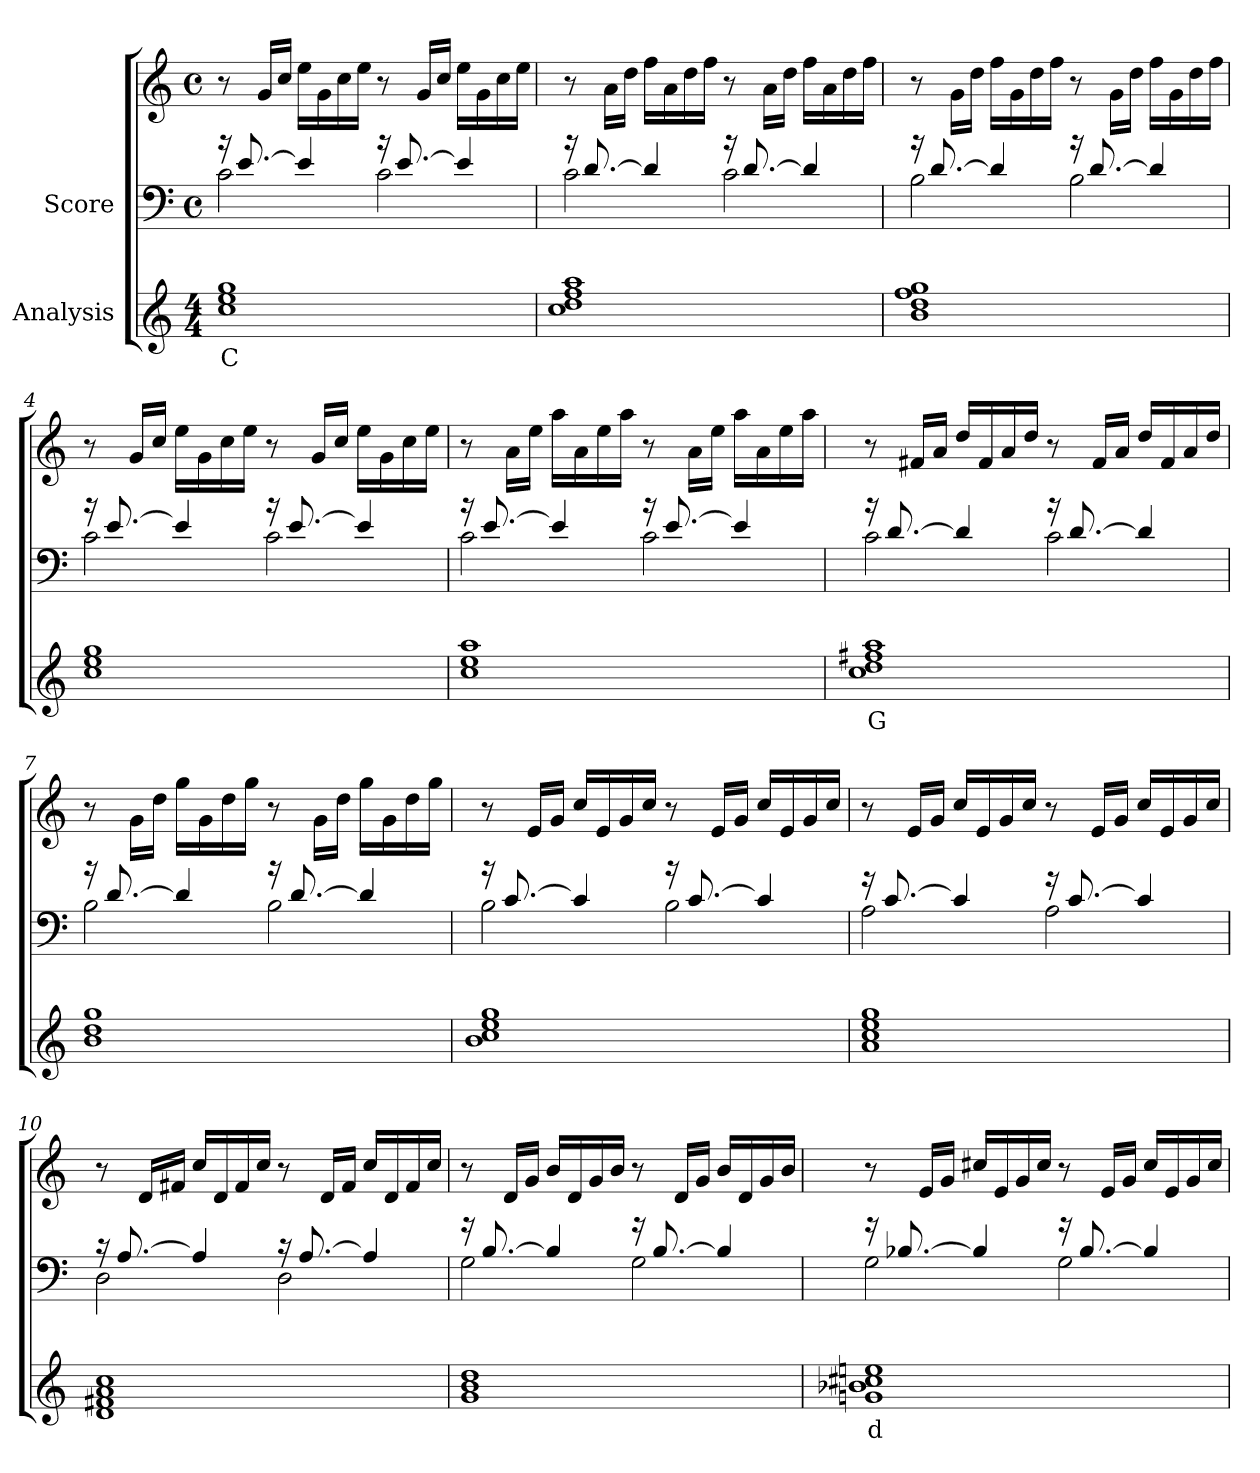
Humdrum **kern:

**kern	**text	**kern	**kern
*part2	*part2	*part1	*part1
*staff3	*staff3	*staff2	*staff1
*I"Analysis	*	*I"Score	*
*clefG2	*	*clefF4	*clefG2
*k[]	*	*k[]	*k[]
*M4/4	*	*M4/4	*M4/4
*	*	*met(c)	*met(c)
*MM88	*	*MM88	*MM88
=1	=1	=1	=1
!	!LO:LY:b	!	!
*	*	*^	*
1cc 1ee 1gg	C	16r	2c\	8r
.	.	[8.e/	.	.
.	.	.	.	16g/LL
.	.	.	.	16cc/JJ
.	.	4e/]	.	16ee\LL
.	.	.	.	16g\
.	.	.	.	16cc\
.	.	.	.	16ee\JJ
.	.	16r	2c\	8r
.	.	[8.e/	.	.
.	.	.	.	16g/LL
.	.	.	.	16cc/JJ
.	.	4e/]	.	16ee\LL
.	.	.	.	16g\
.	.	.	.	16cc\
.	.	.	.	16ee\JJ
=2	=2	=2	=2	=2
1cc 1dd 1ff 1aa	.	16r	2c\	8r
.	.	[8.d/	.	.
.	.	.	.	16a\LL
.	.	.	.	16dd\JJ
.	.	4d/]	.	16ff\LL
.	.	.	.	16a\
.	.	.	.	16dd\
.	.	.	.	16ff\JJ
.	.	16r	2c\	8r
.	.	[8.d/	.	.
.	.	.	.	16a\LL
.	.	.	.	16dd\JJ
.	.	4d/]	.	16ff\LL
.	.	.	.	16a\
.	.	.	.	16dd\
.	.	.	.	16ff\JJ
!!LO:LB:g=z
=3	=3	=3	=3	=3
1b 1dd 1ff 1gg	.	16r	2B\	8r
.	.	[8.d/	.	.
.	.	.	.	16g\LL
.	.	.	.	16dd\JJ
.	.	4d/]	.	16ff\LL
.	.	.	.	16g\
.	.	.	.	16dd\
.	.	.	.	16ff\JJ
.	.	16r	2B\	8r
.	.	[8.d/	.	.
.	.	.	.	16g\LL
.	.	.	.	16dd\JJ
.	.	4d/]	.	16ff\LL
.	.	.	.	16g\
.	.	.	.	16dd\
.	.	.	.	16ff\JJ
=4	=4	=4	=4	=4
1cc 1ee 1gg	.	16r	2c\	8r
.	.	[8.e/	.	.
.	.	.	.	16g/LL
.	.	.	.	16cc/JJ
.	.	4e/]	.	16ee\LL
.	.	.	.	16g\
.	.	.	.	16cc\
.	.	.	.	16ee\JJ
.	.	16r	2c\	8r
.	.	[8.e/	.	.
.	.	.	.	16g/LL
.	.	.	.	16cc/JJ
.	.	4e/]	.	16ee\LL
.	.	.	.	16g\
.	.	.	.	16cc\
.	.	.	.	16ee\JJ
!!LO:LB:g=z
=5	=5	=5	=5	=5
1cc 1ee 1aa	.	16r	2c\	8r
.	.	[8.e/	.	.
.	.	.	.	16a\LL
.	.	.	.	16ee\JJ
.	.	4e/]	.	16aa\LL
.	.	.	.	16a\
.	.	.	.	16ee\
.	.	.	.	16aa\JJ
.	.	16r	2c\	8r
.	.	[8.e/	.	.
.	.	.	.	16a\LL
.	.	.	.	16ee\JJ
.	.	4e/]	.	16aa\LL
.	.	.	.	16a\
.	.	.	.	16ee\
.	.	.	.	16aa\JJ
=6	=6	=6	=6	=6
!	!LO:LY:b	!	!	!
1cc 1dd 1ff#X 1aa	G	16r	2c\	8r
.	.	[8.d/	.	.
.	.	.	.	16f#X/LL
.	.	.	.	16a/JJ
.	.	4d/]	.	16dd/LL
.	.	.	.	16f#/
.	.	.	.	16a/
.	.	.	.	16dd/JJ
.	.	16r	2c\	8r
.	.	[8.d/	.	.
.	.	.	.	16f#/LL
.	.	.	.	16a/JJ
.	.	4d/]	.	16dd/LL
.	.	.	.	16f#/
.	.	.	.	16a/
.	.	.	.	16dd/JJ
!!LO:PB:g=z
=7	=7	=7	=7	=7
1b 1dd 1gg	.	16r	2B\	8r
.	.	[8.d/	.	.
.	.	.	.	16g\LL
.	.	.	.	16dd\JJ
.	.	4d/]	.	16gg\LL
.	.	.	.	16g\
.	.	.	.	16dd\
.	.	.	.	16gg\JJ
.	.	16r	2B\	8r
.	.	[8.d/	.	.
.	.	.	.	16g\LL
.	.	.	.	16dd\JJ
.	.	4d/]	.	16gg\LL
.	.	.	.	16g\
.	.	.	.	16dd\
.	.	.	.	16gg\JJ
=8	=8	=8	=8	=8
1b 1cc 1ee 1gg	.	16r	2B\	8r
.	.	[8.c/	.	.
.	.	.	.	16e/LL
.	.	.	.	16g/JJ
.	.	4c/]	.	16cc/LL
.	.	.	.	16e/
.	.	.	.	16g/
.	.	.	.	16cc/JJ
.	.	16r	2B\	8r
.	.	[8.c/	.	.
.	.	.	.	16e/LL
.	.	.	.	16g/JJ
.	.	4c/]	.	16cc/LL
.	.	.	.	16e/
.	.	.	.	16g/
.	.	.	.	16cc/JJ
!!LO:LB:g=z
=9	=9	=9	=9	=9
1a 1cc 1ee 1gg	.	16r	2A\	8r
.	.	[8.c/	.	.
.	.	.	.	16e/LL
.	.	.	.	16g/JJ
.	.	4c/]	.	16cc/LL
.	.	.	.	16e/
.	.	.	.	16g/
.	.	.	.	16cc/JJ
.	.	16r	2A\	8r
.	.	[8.c/	.	.
.	.	.	.	16e/LL
.	.	.	.	16g/JJ
.	.	4c/]	.	16cc/LL
.	.	.	.	16e/
.	.	.	.	16g/
.	.	.	.	16cc/JJ
=10	=10	=10	=10	=10
1d 1f#X 1a 1cc	.	16r	2D\	8r
.	.	[8.A/	.	.
.	.	.	.	16d/LL
.	.	.	.	16f#X/JJ
.	.	4A/]	.	16cc/LL
.	.	.	.	16d/
.	.	.	.	16f#/
.	.	.	.	16cc/JJ
.	.	16r	2D\	8r
.	.	[8.A/	.	.
.	.	.	.	16d/LL
.	.	.	.	16f#/JJ
.	.	4A/]	.	16cc/LL
.	.	.	.	16d/
.	.	.	.	16f#/
.	.	.	.	16cc/JJ
!!LO:LB:g=z
=11	=11	=11	=11	=11
1g 1b 1dd	.	16r	2G\	8r
.	.	[8.B/	.	.
.	.	.	.	16d/LL
.	.	.	.	16g/JJ
.	.	4B/]	.	16b/LL
.	.	.	.	16d/
.	.	.	.	16g/
.	.	.	.	16b/JJ
.	.	16r	2G\	8r
.	.	[8.B/	.	.
.	.	.	.	16d/LL
.	.	.	.	16g/JJ
.	.	4B/]	.	16b/LL
.	.	.	.	16d/
.	.	.	.	16g/
.	.	.	.	16b/JJ
=12	=12	=12	=12	=12
!	!LO:LY:b	!	!	!
1gn 1b-X 1cc#X 1een	d	16r	2G\	8r
.	.	[8.B-X/	.	.
.	.	.	.	16e/LL
.	.	.	.	16g/JJ
.	.	4B-/]	.	16cc#X/LL
.	.	.	.	16e/
.	.	.	.	16g/
.	.	.	.	16cc#/JJ
.	.	16r	2G\	8r
.	.	[8.B-/	.	.
.	.	.	.	16e/LL
.	.	.	.	16g/JJ
.	.	4B-/]	.	16cc#/LL
.	.	.	.	16e/
.	.	.	.	16g/
.	.	.	.	16cc#/JJ
*	*	*v	*v	*
=	=	=	=
*-	*-	*-	*-
